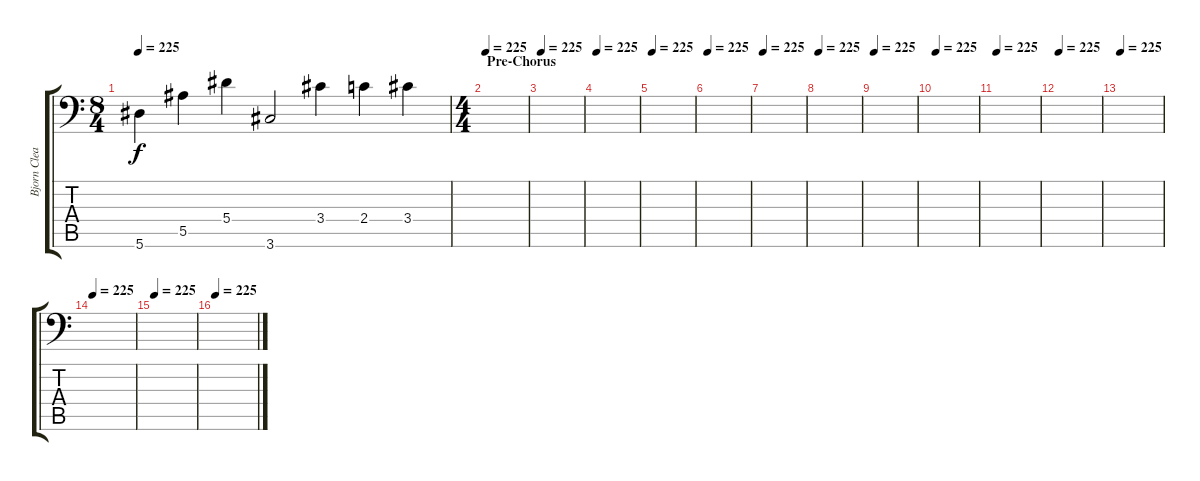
\track ("Bjorn Clean" "Bjorn Clea") {instrument electricguitarclean}
\staff {score tabs}
\tuning (C4 G3 Eb3 Bb2 F2 Bb1) {hide}
\ts (8 4)
\tempo 225
\clef f4
\ks c
5.6.4{dy f} 5.5.4 5.4.4 3.6.2 3.4.4 2.4.4 3.4.4 |
\ts (4 4)
\section ("" "Pre-Chorus")
\tempo 225
|
\tempo 225
|
\tempo 225
|
\tempo 225
|
\tempo 225
|
\tempo 225
|
\tempo 225
|
\tempo 225
|
\tempo 225
|
\tempo 225
|
\tempo 225
|
\tempo 225
|
\tempo 225
|
\tempo 225
|
\tempo 225
